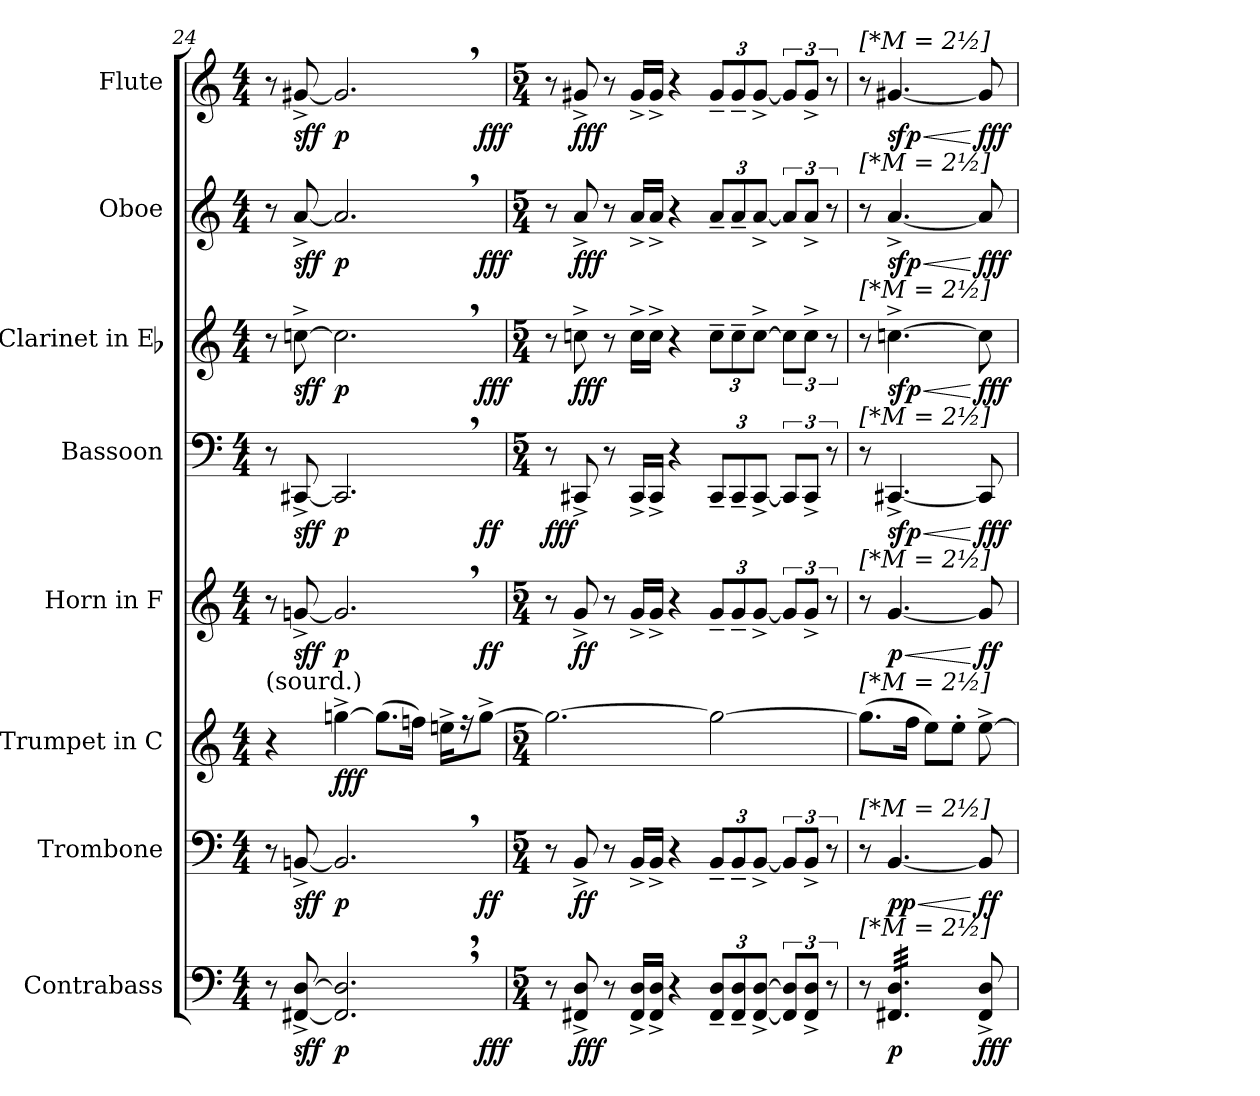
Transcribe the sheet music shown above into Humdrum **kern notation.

**kern	**dynam	**kern	**dynam	**kern	**dynam	**kern	**dynam	**kern	**dynam	**kern	**dynam	**kern	**dynam	**kern	**dynam
*part8	*part8	*part7	*part7	*part6	*part6	*part5	*part5	*part4	*part4	*part3	*part3	*part2	*part2	*part1	*part1
*staff8	*staff8	*staff7	*staff7	*staff6	*staff6	*staff5	*staff5	*staff4	*staff4	*staff3	*staff3	*staff2	*staff2	*staff1	*staff1
*I"Contrabass	*	*I"Trombone	*	*I"Trumpet in C	*	*I"Horn in F	*	*I"Bassoon	*	*I"Clarinet in Eb	*	*I"Oboe	*	*I"Flute	*
*I'Cb.	*	*I'Tbn.	*	*	*	*I'Hn.	*	*I'Bsn.	*	*	*	*I'Ob.	*	*I'Fl.	*
*clefF4	*	*clefF4	*	*clefG2	*	*clefG2	*	*clefF4	*	*clefG2	*	*clefG2	*	*clefG2	*
*ITrd7c12	*	*	*	*	*	*ITrd4c7	*	*	*	*ITrd-2c-3	*	*	*	*	*
*k[]	*	*k[]	*	*k[]	*	*	*	*k[]	*	*	*	*k[]	*	*k[]	*
*M4/4	*	*M4/4	*	*M4/4	*	*M4/4	*	*M4/4	*	*M4/4	*	*M4/4	*	*M4/4	*
=24	=24	=24	=24	=24	=24	=24	=24	=24	=24	=24	=24	=24	=24	=24	=24
*^	*	*^	*	*	*	*^	*	*^	*	*^	*	*^	*	*^	*
!	!	!	!	!	!	!LO:TX:a:t=(sourd.)	!	!	!	!	!	!	!	!	!	!	!	!	!	!	!	!
8r	2..ryy	.	8r	2..ryy	.	4r	.	8r	2..ryy	.	8r	2..ryy	.	8r	2..ryy	.	8r	2..ryy	.	8r	2..ryy	.
*	*	*	*	*	*	*	*	*	*	*	*	*	*	*	*	*	*	*	*	*MM132	*	*
[8FFF#X^ [8DD^	.	sff	[8BBn^	.	sff	.	.	[8cn^	.	sff	[8CC#X^	.	sff	[8ee-X^	.	sff	[8a^	.	sff	[8g#X^	.	sff
2.FFF#], 2.DD],	.	p	2.BB,]	.	p	[4ggni^	fff	2.c,]	.	p	2.CC#,]	.	p	2.ee-,]	.	p	2.a,]	.	p	2.g#,]	.	p
.	.	.	.	.	.	(8.ggL]	.	.	.	.	.	.	.	.	.	.	.	.	.	.	.	.
.	.	.	.	.	.	16ffniJk)	.	.	.	.	.	.	.	.	.	.	.	.	.	.	.	.
.	.	.	.	.	.	16eeni^KL	.	.	.	.	.	.	.	.	.	.	.	.	.	.	.	.
.	.	.	.	.	.	16r	.	.	.	.	.	.	.	.	.	.	.	.	.	.	.	.
.	8ryy	fff	.	8ryy	ff	[8gg^J	.	.	8ryy	ff	.	8ryy	ff	.	8ryy	fff	.	8ryy	fff	.	8ryy	fff
*v	*v	*	*	*	*	*	*	*v	*v	*	*v	*v	*	*v	*v	*	*v	*v	*	*v	*v	*
*	*	*v	*v	*	*	*	*	*	*	*	*	*	*	*	*	*
=25	=25	=25	=25	=25	=25	=25	=25	=25	=25	=25	=25	=25	=25	=25	=25
*M5/4	*	*M5/4	*	*M5/4	*	*M5/4	*	*M5/4	*	*M5/4	*	*M5/4	*	*M5/4	*
8r	.	8r	.	2.gg_	.	8r	.	8r	fff	8r	.	8r	.	8r	.
8FFF#X^ 8DD^	fff	8BB^	ff	.	.	8c^	ff	8CC#X^	.	8ee-X^	fff	8a^	fff	8g#X^	fff
8r	.	8r	.	.	.	8r	.	8r	.	8r	.	8r	.	8r	.
16FFF#^ 16DD^LL	.	16BB^LL	.	.	.	16c^LL	.	16CC#^LL	.	16ee-^LL	.	16a^LL	.	16g#^LL	.
16FFF#^ 16DD^JJ	.	16BB^JJ	.	.	.	16c^JJ	.	16CC#^JJ	.	16ee-^JJ	.	16a^JJ	.	16g#^JJ	.
4r	.	4r	.	.	.	4r	.	4r	.	4r	.	4r	.	4r	.
12FFF#~ 12DD~L	.	12BB~L	.	2gg_	.	12c~L	.	12CC#~L	.	12ee-~L	.	12a~L	.	12g#~L	.
12FFF#~ 12DD~	.	12BB~	.	.	.	12c~	.	12CC#~	.	12ee-~	.	12a~	.	12g#~	.
[12FFF#^ [12DD^J	.	[12BB^J	.	.	.	[12c^J	.	[12CC#^J	.	[12ee-^J	.	[12a^J	.	[12g#^J	.
12FFF#] 12DD]L	.	12BBL]	.	.	.	12cL]	.	12CC#L]	.	12ee-L]	.	12aL]	.	12g#L]	.
12FFF#^ 12DD^J	.	12BB^J	.	.	.	12c^J	.	12CC#^J	.	12ee-^J	.	12a^J	.	12g#^J	.
12r	.	12r	.	.	.	12r	.	12r	.	12r	.	12r	.	12r	.
=26	=26	=26	=26	=26	=26	=26	=26	=26	=26	=26	=26	=26	=26	=26	=26
!	!	!	!	!	!	!	!	!	!	!	!	!	!	!LO:TX:a:B:t=[*M = 2½]	!
!	!	!	!	!	!	!	!	!	!	!	!	!LO:TX:a:B:t=[*M = 2½]	!	!	!
!	!	!	!	!	!	!	!	!	!	!LO:TX:a:B:t=[*M = 2½]	!	!	!	!	!
!	!	!	!	!	!	!	!	!LO:TX:a:B:t=[*M = 2½]	!	!	!	!	!	!	!
!	!	!	!	!	!	!LO:TX:a:B:t=[*M = 2½]	!	!	!	!	!	!	!	!	!
!	!	!	!	!LO:TX:a:B:t=[*M = 2½]	!	!	!	!	!	!	!	!	!	!	!
!	!	!LO:TX:a:B:t=[*M = 2½]	!	!	!	!	!	!	!	!	!	!	!	!	!
!LO:TX:a:B:t=[*M = 2½]	!	!	!	!	!	!	!	!	!	!	!	!	!	!	!
8r	.	8r	.	(8.ggL]	.	8r	.	8r	.	8r	.	8r	.	8r	.
!	!	!	!LO:HP:b	!	!	!	!LO:HP:b	!	!LO:HP:b	!	!LO:HP:b	!	!LO:HP:b	!	!LO:HP:b
*tremolo	*	*	*	*	*	*	*	*	*	*	*	*	*	*	*
32FFF#X 32DDLLL	p	[4.BB	< pp	.	.	[4.c	< p	[4.CC#X^	< sfp	[4.ee-X^	< sfp	[4.a^	< sfp	[4.g#X	< sfp
32FFF#X 32DD	.	.	.	.	.	.	.	.	.	.	.	.	.	.	.
32FFF#X 32DD	.	.	.	16ffJk	.	.	.	.	.	.	.	.	.	.	.
32FFF#X 32DD	.	.	.	.	.	.	.	.	.	.	.	.	.	.	.
32FFF#X 32DD	.	.	.	8eeL)	.	.	.	.	.	.	.	.	.	.	.
32FFF#X 32DD	.	.	.	.	.	.	.	.	.	.	.	.	.	.	.
32FFF#X 32DD	.	.	.	.	.	.	.	.	.	.	.	.	.	.	.
32FFF#X 32DD	.	.	.	.	.	.	.	.	.	.	.	.	.	.	.
32FFF#X 32DD	.	.	.	8ee'J	.	.	.	.	.	.	.	.	.	.	.
32FFF#X 32DD	.	.	.	.	.	.	.	.	.	.	.	.	.	.	.
32FFF#X 32DD	.	.	.	.	.	.	.	.	.	.	.	.	.	.	.
32FFF#X 32DDJJJ	.	.	.	.	.	.	.	.	.	.	.	.	.	.	.
*Xtremolo	*	*	*	*	*	*	*	*	*	*	*	*	*	*	*
8FFF#^ 8DD^	fff	8BB]	[ ff	[8ee^	.	8c]	[ ff	8CC#]	[ fff	8ee-]	[ fff	8a]	[ fff	8g#]	[ fff
=	=	=	=	=	=	=	=	=	=	=	=	=	=	=	=
*-	*-	*-	*-	*-	*-	*-	*-	*-	*-	*-	*-	*-	*-	*-	*-
